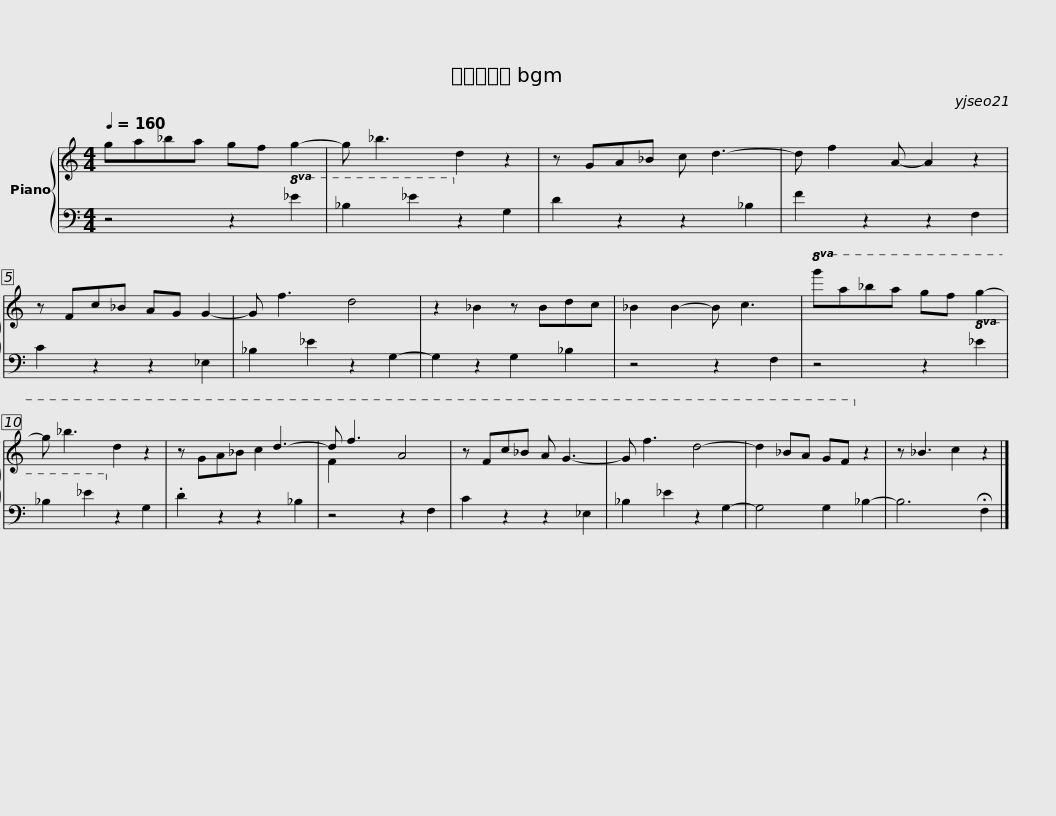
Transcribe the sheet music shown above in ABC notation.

X:1
%%score { ( 1 3 4 ) | 2 }
L:1/8
Q:1/4=160
M:4/4
I:linebreak $
K:C
V:1 treble
V:3 treble
V:4 treble
V:2 bass
V:1
 ga_ba gf g2- | g _b3 d2 z2 | z GA_B c d3- | d f2 A- A2 z2 | z Fc_B AG G2- | %5
 G f3 d4 |$ z2 _B2 z Bdc | _B2 B2- B c3 |!8va(! g'a'_b'a' g'f' g'2- | g' _b'3 d'2 z2 | %10
 x4 x d'3- | d' x x2 x4 |$ z fc'_b a g3- | g f'3 d'4- | d'2 _ba gf!8va)! z2 | %15
 z _B3 c2 z2 |] %16
V:2
 z4 z2!8va(! _E2 | _B2 _e2!8va)! z2 G,2 | D2 z2 z2 _B,2 | F2 z2 z2 F,2 | C2 z2 z2 _E,2 | %5
 _B,2 _E2 z2 G,2- |$ G,2 z2 G,2 _B,2 | z4 z2 F,2 | z4 z2!8va(! _E2 | _B2 _e2!8va)! z2 G,2 | %10
 .D2 z2 z2 _B,2 | z4 z2 F,2 |$ C2 z2 z2 _E,2 | _B,2 _E2 z2 G,2- | G,4 G,2 _B,2- | %15
 B,6 !fermata!F,2 |] %16
V:3
 x8 | x8 | x8 | x8 | x8 | %5
 x8 |$ x8 | x8 |!8va(! x8 | x8 | %10
 z ga_b c'2 x2 | x f'3 a4 |$ x8 | x8 | x6!8va)! x2 | %15
 x8 |] %16
V:4
 x8 | x8 | x8 | x8 | x8 | %5
 x8 |$ x8 | x8 |!8va(! x8 | x8 | %10
 x8 | f2 x6 |$ x8 | x8 | x6!8va)! x2 | %15
 x8 |] %16
